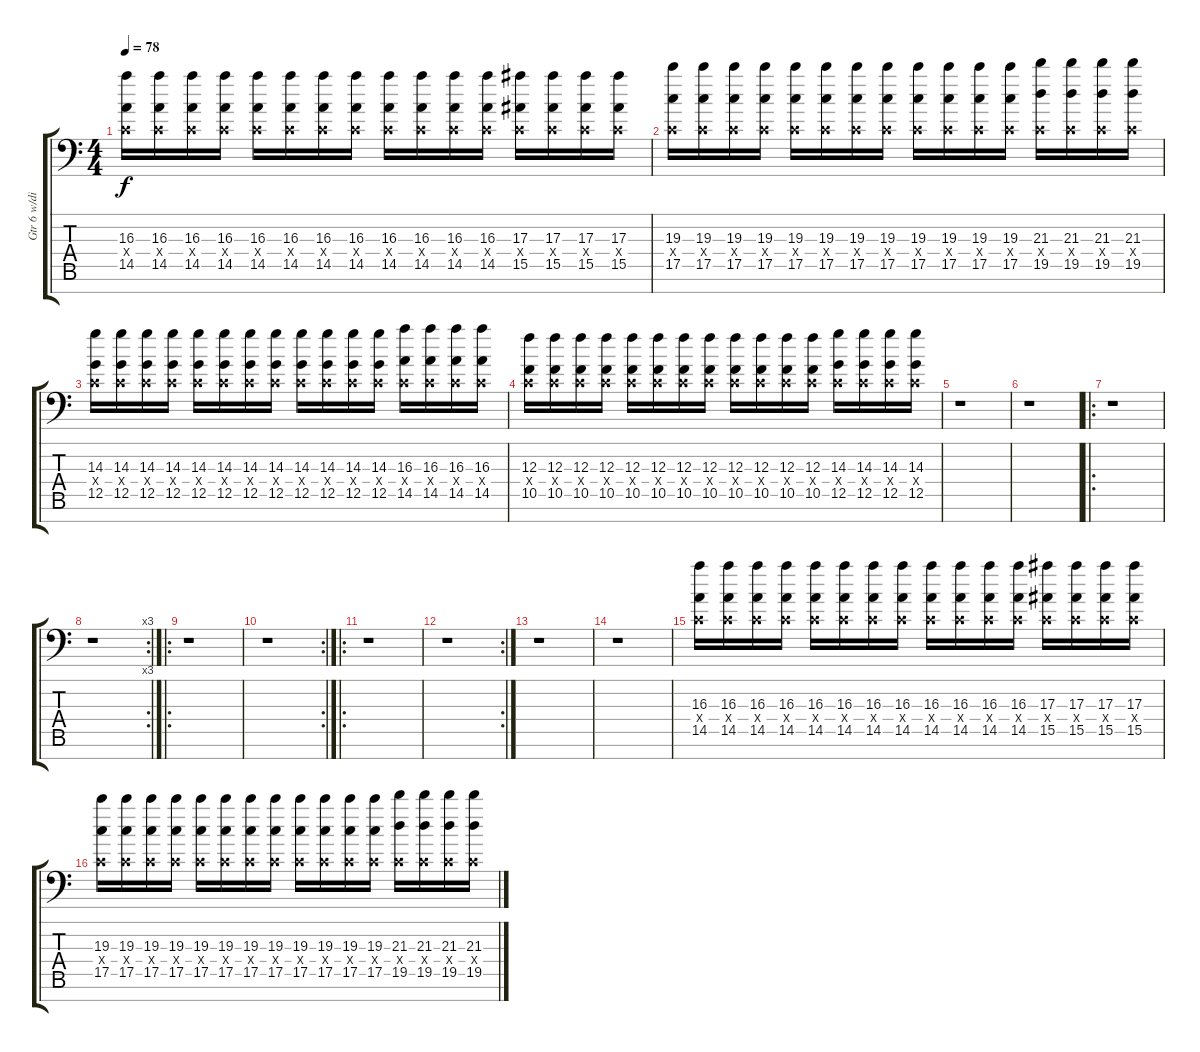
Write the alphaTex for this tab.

\track ("Gtr 6 w/dist" "Gtr 6 w/di") {instrument distortionguitar}
\staff {score tabs}
\tuning (D4 A3 F3 C3 G2 D2 A1) {hide}
\ts (4 4)
\tempo 78
\clef f4
\ks c
(16.3 0.4{x} 14.5).16{dy f} (16.3 0.4{x} 14.5).16 (16.3 0.4{x} 14.5).16 (16.3 0.4{x} 14.5).16 (16.3 0.4{x} 14.5).16 (16.3 0.4{x} 14.5).16 (16.3 0.4{x} 14.5).16 (16.3 0.4{x} 14.5).16 (16.3 0.4{x} 14.5).16 (16.3 0.4{x} 14.5).16 (16.3 0.4{x} 14.5).16 (16.3 0.4{x} 14.5).16 (17.3 0.4{x} 15.5).16 (17.3 0.4{x} 15.5).16 (17.3 0.4{x} 15.5).16 (17.3 0.4{x} 15.5).16 |
(19.3 0.4{x} 17.5).16 (19.3 0.4{x} 17.5).16 (19.3 0.4{x} 17.5).16 (19.3 0.4{x} 17.5).16 (19.3 0.4{x} 17.5).16 (19.3 0.4{x} 17.5).16 (19.3 0.4{x} 17.5).16 (19.3 0.4{x} 17.5).16 (19.3 0.4{x} 17.5).16 (19.3 0.4{x} 17.5).16 (19.3 0.4{x} 17.5).16 (19.3 0.4{x} 17.5).16 (21.3 0.4{x} 19.5).16 (21.3 0.4{x} 19.5).16 (21.3 0.4{x} 19.5).16 (21.3 0.4{x} 19.5).16 |
(14.3 0.4{x} 12.5).16 (14.3 0.4{x} 12.5).16 (14.3 0.4{x} 12.5).16 (14.3 0.4{x} 12.5).16 (14.3 0.4{x} 12.5).16 (14.3 0.4{x} 12.5).16 (14.3 0.4{x} 12.5).16 (14.3 0.4{x} 12.5).16 (14.3 0.4{x} 12.5).16 (14.3 0.4{x} 12.5).16 (14.3 0.4{x} 12.5).16 (14.3 0.4{x} 12.5).16 (16.3 0.4{x} 14.5).16 (16.3 0.4{x} 14.5).16 (16.3 0.4{x} 14.5).16 (16.3 0.4{x} 14.5).16 |
(12.3 0.4{x} 10.5).16 (12.3 0.4{x} 10.5).16 (12.3 0.4{x} 10.5).16 (12.3 0.4{x} 10.5).16 (12.3 0.4{x} 10.5).16 (12.3 0.4{x} 10.5).16 (12.3 0.4{x} 10.5).16 (12.3 0.4{x} 10.5).16 (12.3 0.4{x} 10.5).16 (12.3 0.4{x} 10.5).16 (12.3 0.4{x} 10.5).16 (12.3 0.4{x} 10.5).16 (14.3 0.4{x} 12.5).16 (14.3 0.4{x} 12.5).16 (14.3 0.4{x} 12.5).16 (14.3 0.4{x} 12.5).16 |
r.1 |
r.1 |
\ro
r.1 |
\rc 3
r.1 |
\ro
r.1 |
\rc 2
r.1 |
\ro
r.1 |
\rc 2
r.1 |
r.1 |
r.1 |
(16.3 0.4{x} 14.5).16 (16.3 0.4{x} 14.5).16 (16.3 0.4{x} 14.5).16 (16.3 0.4{x} 14.5).16 (16.3 0.4{x} 14.5).16 (16.3 0.4{x} 14.5).16 (16.3 0.4{x} 14.5).16 (16.3 0.4{x} 14.5).16 (16.3 0.4{x} 14.5).16 (16.3 0.4{x} 14.5).16 (16.3 0.4{x} 14.5).16 (16.3 0.4{x} 14.5).16 (17.3 0.4{x} 15.5).16 (17.3 0.4{x} 15.5).16 (17.3 0.4{x} 15.5).16 (17.3 0.4{x} 15.5).16 |
(19.3 0.4{x} 17.5).16 (19.3 0.4{x} 17.5).16 (19.3 0.4{x} 17.5).16 (19.3 0.4{x} 17.5).16 (19.3 0.4{x} 17.5).16 (19.3 0.4{x} 17.5).16 (19.3 0.4{x} 17.5).16 (19.3 0.4{x} 17.5).16 (19.3 0.4{x} 17.5).16 (19.3 0.4{x} 17.5).16 (19.3 0.4{x} 17.5).16 (19.3 0.4{x} 17.5).16 (21.3 0.4{x} 19.5).16 (21.3 0.4{x} 19.5).16 (21.3 0.4{x} 19.5).16 (21.3 0.4{x} 19.5).16
